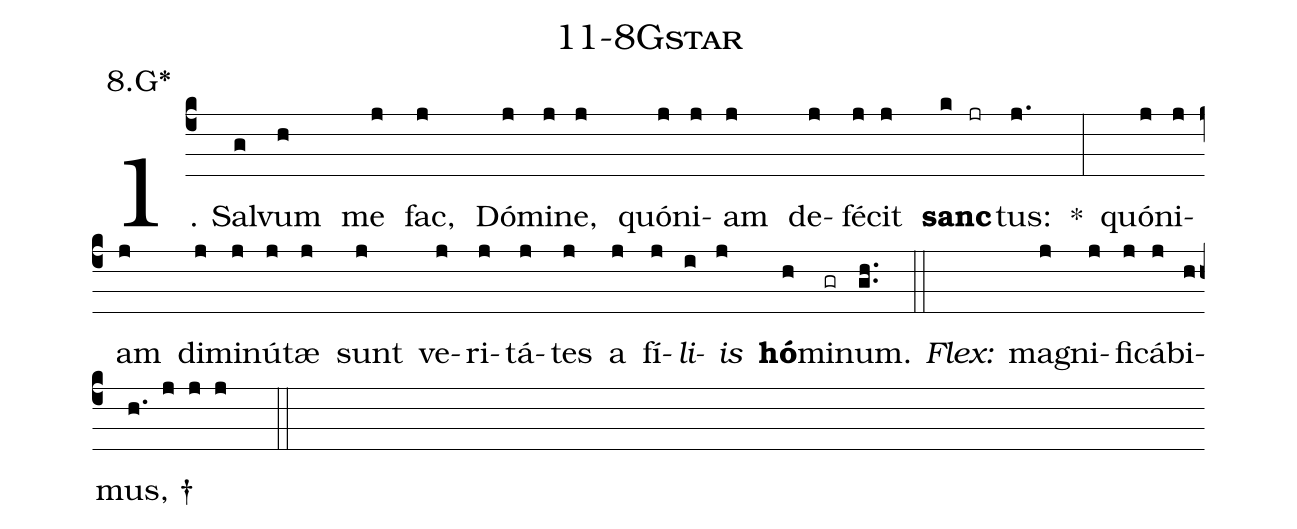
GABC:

name: 11-8Gstar;
annotation: 8.G*;
%%
(c4)1. Sal(g)vum(h) me(j) fac,(j) Dó(j)mi(j)ne,(j) quón(j)i(j)am(j) de(j)fé(j)cit(j) <b>sanc</b>(k jr)tus:(j.) *(:) quón(j)i(j)am(j) di(j)mi(j)nú(j)tæ(j) sunt(j) ve(j)ri(j)tá(j)tes(j) a(j) fí(j)<i>li</i>(i)<i>is</i>(j) <b>hó</b>(h)mi(gr)num.(gh..) (::)
<i>Flex:</i>()  ma(j)gni(j)fi(j)cá(j)bi(h)mus, †(h. j j j  ::)
